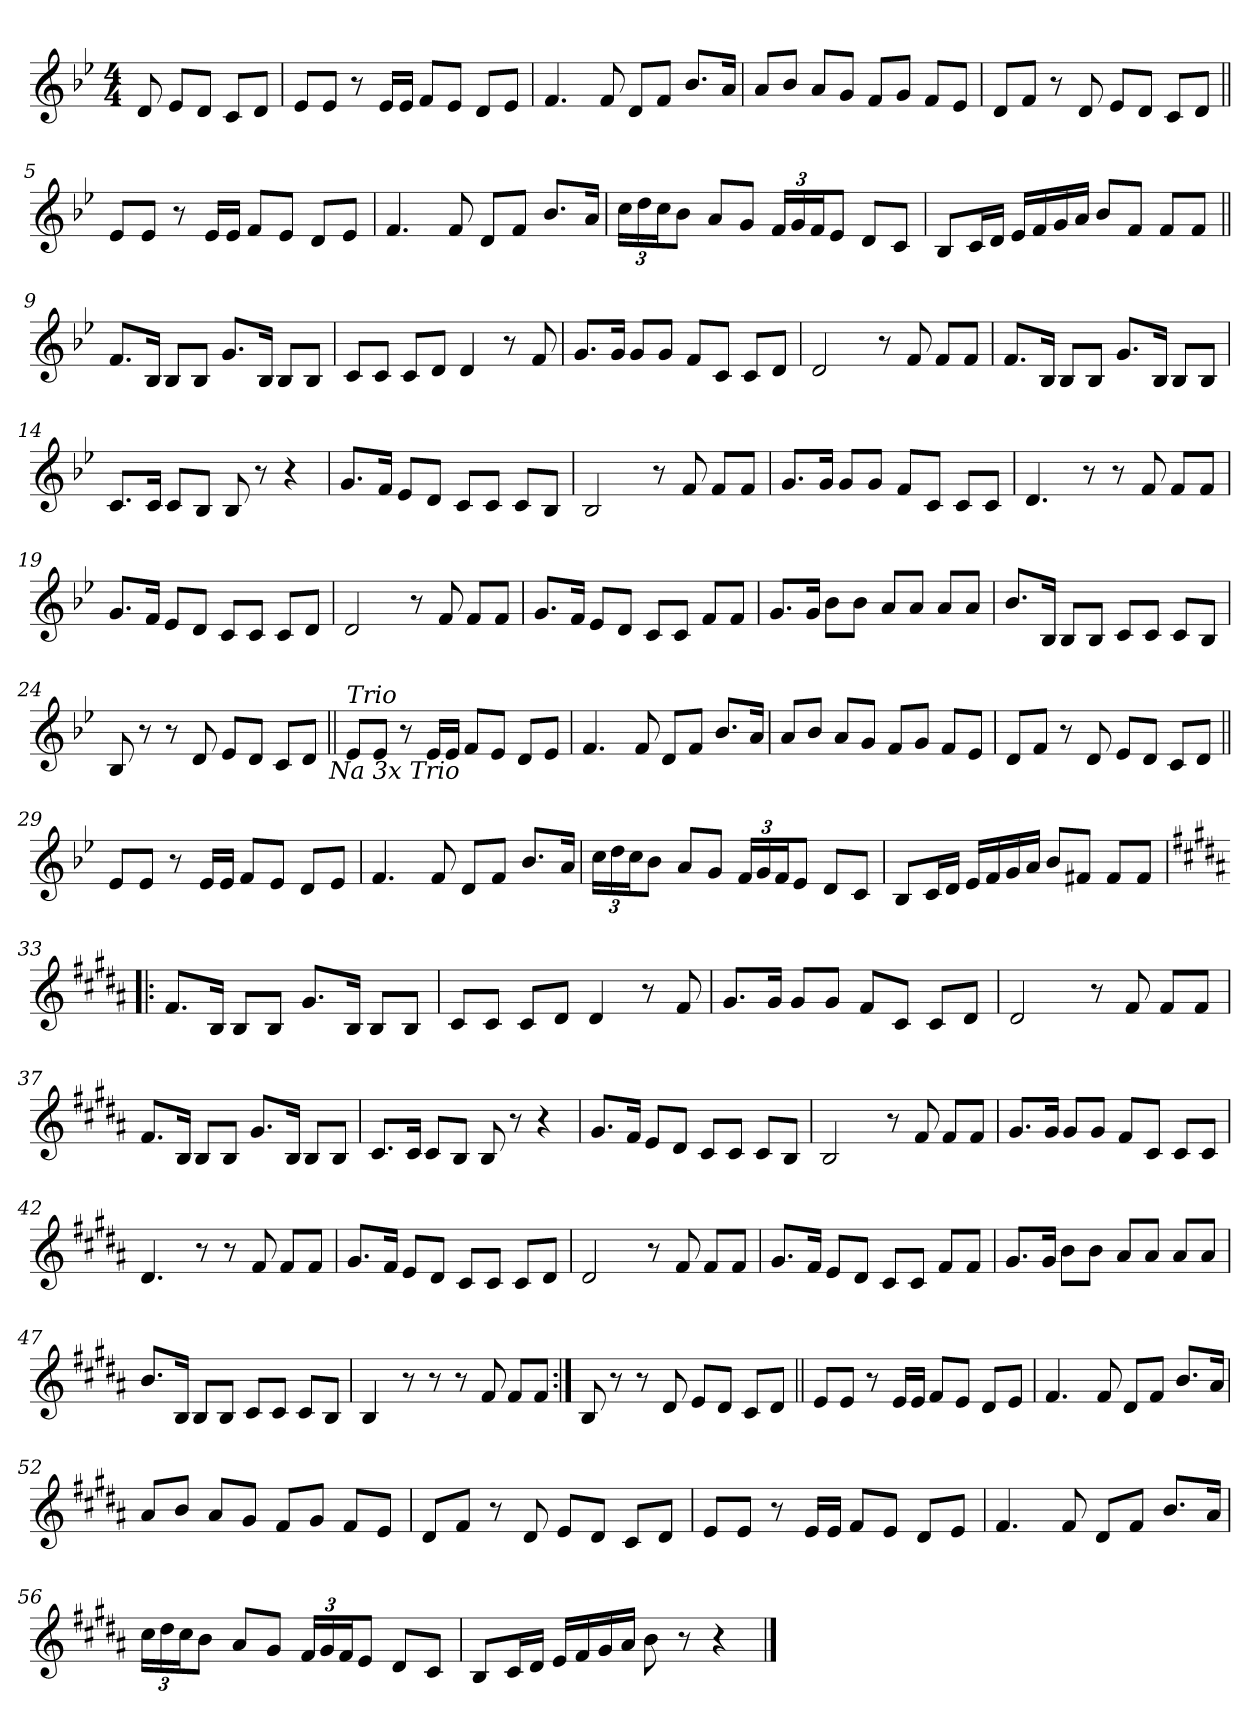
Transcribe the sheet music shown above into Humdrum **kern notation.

**kern
*part1
*staff1
*clefG2
*k[b-e-]
*B-:
*M4/4
=
8d/
8e-/L
8d/J
8c/L
8d/J
=1
8e-/L
8e-/J
8r
16e-/LL
16e-/JJ
8f/L
8e-/J
8d/L
8e-/J
=2
4.f/
8f/
8d/L
8f/J
8.b-/L
16a/Jk
=3
8a/L
8b-/J
8a/L
8g/J
8f/L
8g/J
8f/L
8e-/J
!!LO:LB:g=z
=4
8d/L
8f/J
8r
8d/
8e-/L
8d/J
8c/L
8d/J
=5||
8e-/L
8e-/J
8r
16e-/LL
16e-/JJ
8f/L
8e-/J
8d/L
8e-/J
=6
4.f/
8f/
8d/L
8f/J
8.b-/L
16a/Jk
=7
24cc\LL
24dd\
24cc\J
8b-\J
8a/L
8g/J
24f/LL
24g/
24f/J
8e-/J
8d/L
8c/J
!!LO:LB:g=z
=8
8B-/L
16c/L
16d/JJ
16e-/LL
16f/
16g/
16a/JJ
8b-/L
8f/J
8f/L
8f/J
=9||
8.f/L
16B-/Jk
8B-/L
8B-/J
8.g/L
16B-/Jk
8B-/L
8B-/J
=10
8c/L
8c/J
8c/L
8d/J
4d/
8r
8f/
=11
8.g/L
16g/Jk
8g/L
8g/J
8f/L
8c/J
8c/L
8d/J
!!LO:LB:g=z
=12
2d/
8r
8f/
8f/L
8f/J
=13
8.f/L
16B-/Jk
8B-/L
8B-/J
8.g/L
16B-/Jk
8B-/L
8B-/J
=14
8.c/L
16c/Jk
8c/L
8B-/J
8B-/
8r
4r
=15
8.g/L
16f/Jk
8e-/L
8d/J
8c/L
8c/J
8c/L
8B-/J
!!LO:LB:g=z
=16
2B-/
8r
8f/
8f/L
8f/J
=17
8.g/L
16g/Jk
8g/L
8g/J
8f/L
8c/J
8c/L
8c/J
=18
4.d/
8r
8r
8f/
8f/L
8f/J
=19
8.g/L
16f/Jk
8e-/L
8d/J
8c/L
8c/J
8c/L
8d/J
!!LO:LB:g=z
=20
2d/
8r
8f/
8f/L
8f/J
=21
8.g/L
16f/Jk
8e-/L
8d/J
8c/L
8c/J
8f/L
8f/J
=22
8.g/L
16g/Jk
8b-\L
8b-\J
8a/L
8a/J
8a/L
8a/J
=23
8.b-/L
16B-/Jk
8B-/L
8B-/J
8c/L
8c/J
8c/L
8B-/J
!!LO:LB:g=z
=24
8B-/
8r
8r
8d/
8e-/L
8d/J
8c/L
8d/J
!LO:TX:b:i:t=Na 3x Trio
!!LO:LB:g=z
=25||
!LO:TX:a:i:t=Trio
8e-/L
8e-/J
8r
16e-/LL
16e-/JJ
8f/L
8e-/J
8d/L
8e-/J
=26
4.f/
8f/
8d/L
8f/J
8.b-/L
16a/Jk
=27
8a/L
8b-/J
8a/L
8g/J
8f/L
8g/J
8f/L
8e-/J
=28
8d/L
8f/J
8r
8d/
8e-/L
8d/J
8c/L
8d/J
!!LO:PB:g=z
=29||
8e-/L
8e-/J
8r
16e-/LL
16e-/JJ
8f/L
8e-/J
8d/L
8e-/J
=30
4.f/
8f/
8d/L
8f/J
8.b-/L
16a/Jk
=31
24cc\LL
24dd\
24cc\J
8b-\J
8a/L
8g/J
24f/LL
24g/
24f/J
8e-/J
8d/L
8c/J
!!LO:LB:g=z
=32
8B-/L
16c/L
16d/JJ
16e-/LL
16f/
16g/
16a/JJ
8b-/L
8f#X/J
8f#/L
8f#/J
=33!|:
*k[f#c#g#d#a#]
*B:
8.f#/L
16B/Jk
8B/L
8B/J
8.g#/L
16B/Jk
8B/L
8B/J
=34
8c#/L
8c#/J
8c#/L
8d#/J
4d#/
8r
8f#/
!!LO:LB:g=z
=35
8.g#/L
16g#/Jk
8g#/L
8g#/J
8f#/L
8c#/J
8c#/L
8d#/J
=36
2d#/
8r
8f#/
8f#/L
8f#/J
=37
8.f#/L
16B/Jk
8B/L
8B/J
8.g#/L
16B/Jk
8B/L
8B/J
=38
8.c#/L
16c#/Jk
8c#/L
8B/J
8B/
8r
4r
!!LO:LB:g=z
=39
8.g#/L
16f#/Jk
8e/L
8d#/J
8c#/L
8c#/J
8c#/L
8B/J
=40
2B/
8r
8f#/
8f#/L
8f#/J
=41
8.g#/L
16g#/Jk
8g#/L
8g#/J
8f#/L
8c#/J
8c#/L
8c#/J
!!LO:LB:g=z
=42
4.d#/
8r
8r
8f#/
8f#/L
8f#/J
=43
8.g#/L
16f#/Jk
8e/L
8d#/J
8c#/L
8c#/J
8c#/L
8d#/J
=44
2d#/
8r
8f#/
8f#/L
8f#/J
!!LO:LB:g=z
=45
8.g#/L
16f#/Jk
8e/L
8d#/J
8c#/L
8c#/J
8f#/L
8f#/J
=46
8.g#/L
16g#/Jk
8b\L
8b\J
8a#/L
8a#/J
8a#/L
8a#/J
=47
8.b/L
16B/Jk
8B/L
8B/J
8c#/L
8c#/J
8c#/L
8B/J
=48
4B/
8r
8r
8r
8f#/
8f#/L
8f#/J
!!LO:LB:g=z
=49:|!
8B/
8r
8r
8d#/
8e/L
8d#/J
8c#/L
8d#/J
=50||
8e/L
8e/J
8r
16e/LL
16e/JJ
8f#/L
8e/J
8d#/L
8e/J
=51
4.f#/
8f#/
8d#/L
8f#/J
8.b/L
16a#/Jk
=52
8a#/L
8b/J
8a#/L
8g#/J
8f#/L
8g#/J
8f#/L
8e/J
!!LO:LB:g=z
=53
8d#/L
8f#/J
8r
8d#/
8e/L
8d#/J
8c#/L
8d#/J
=54
8e/L
8e/J
8r
16e/LL
16e/JJ
8f#/L
8e/J
8d#/L
8e/J
=55
4.f#/
8f#/
8d#/L
8f#/J
8.b/L
16a#/Jk
!!LO:LB:g=z
=56
24cc#\LL
24dd#\
24cc#\J
8b\J
8a#/L
8g#/J
24f#/LL
24g#/
24f#/J
8e/J
8d#/L
8c#/J
=57
8B/L
16c#/L
16d#/JJ
16e/LL
16f#/
16g#/
16a#/JJ
8b\
8r
4r
==
*-
